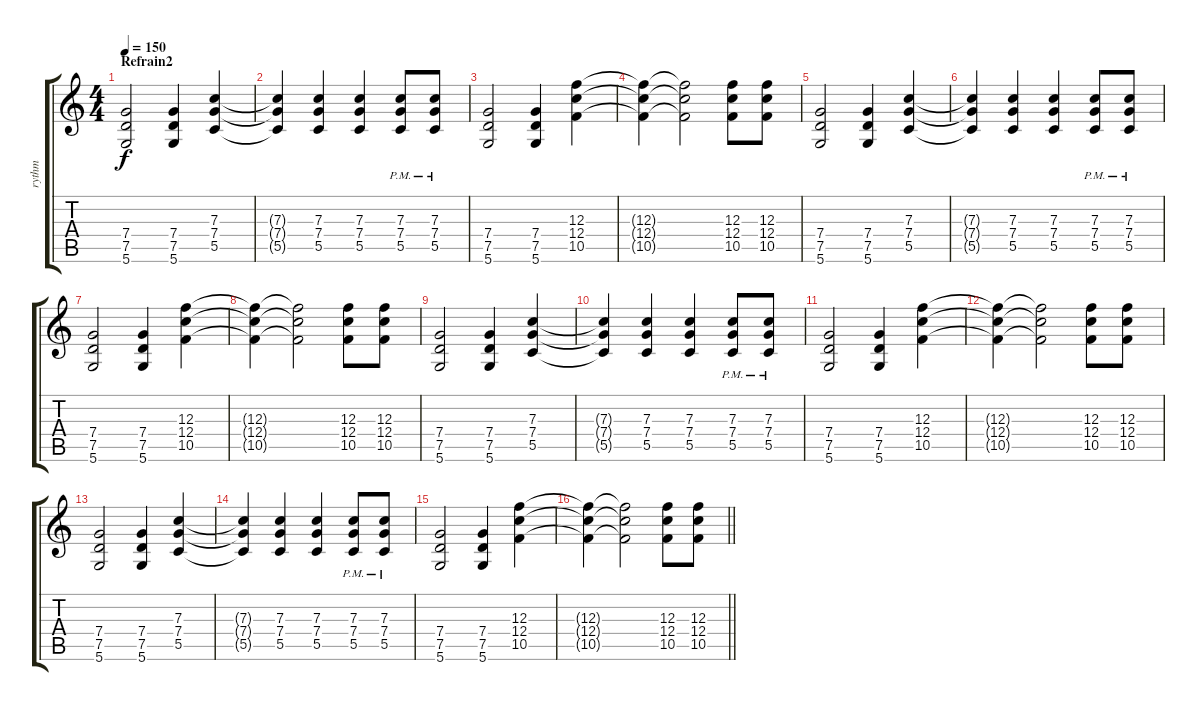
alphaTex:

\track ("rythm" "rythm") {instrument distortionguitar}
\staff {score tabs}
\tuning (D4 A3 F3 C3 G2 D2) {hide}
\ts (4 4)
\section ("" "Refrain2")
\tempo 150
\clef g2
\ks c
(7.4 7.5 5.6).2{dy f instrument overdrivenguitar} (7.4 7.5 5.6).4 (7.3 7.4 5.5).4 |
(7.3{t} 7.4{t} 5.5{t}).4 (7.3 7.4 5.5).4 (7.3 7.4 5.5).4 (7.3{pm} 7.4{pm} 5.5{pm}).8 (7.3{pm} 7.4{pm} 5.5{pm}).8 |
(7.4 7.5 5.6).2 (7.4 7.5 5.6).4 (12.3 12.4 10.5).4 |
(12.3{t} 12.4{t} 10.5{t}).4 (12.3{t} 12.4{t} 10.5{t}).2 (12.3 12.4 10.5).8 (12.3 12.4 10.5).8 |
(7.4 7.5 5.6).2 (7.4 7.5 5.6).4 (7.3 7.4 5.5).4 |
(7.3{t} 7.4{t} 5.5{t}).4 (7.3 7.4 5.5).4 (7.3 7.4 5.5).4 (7.3{pm} 7.4{pm} 5.5{pm}).8 (7.3{pm} 7.4{pm} 5.5{pm}).8 |
(7.4 7.5 5.6).2 (7.4 7.5 5.6).4 (12.3 12.4 10.5).4 |
(12.3{t} 12.4{t} 10.5{t}).4 (12.3{t} 12.4{t} 10.5{t}).2 (12.3 12.4 10.5).8 (12.3 12.4 10.5).8 |
(7.4 7.5 5.6).2 (7.4 7.5 5.6).4 (7.3 7.4 5.5).4 |
(7.3{t} 7.4{t} 5.5{t}).4 (7.3 7.4 5.5).4 (7.3 7.4 5.5).4 (7.3{pm} 7.4{pm} 5.5{pm}).8 (7.3{pm} 7.4{pm} 5.5{pm}).8 |
(7.4 7.5 5.6).2 (7.4 7.5 5.6).4 (12.3 12.4 10.5).4 |
(12.3{t} 12.4{t} 10.5{t}).4 (12.3{t} 12.4{t} 10.5{t}).2 (12.3 12.4 10.5).8 (12.3 12.4 10.5).8 |
(7.4 7.5 5.6).2 (7.4 7.5 5.6).4 (7.3 7.4 5.5).4 |
(7.3{t} 7.4{t} 5.5{t}).4 (7.3 7.4 5.5).4 (7.3 7.4 5.5).4 (7.3{pm} 7.4{pm} 5.5{pm}).8 (7.3{pm} 7.4{pm} 5.5{pm}).8 |
(7.4 7.5 5.6).2 (7.4 7.5 5.6).4 (12.3 12.4 10.5).4 |
\barLineRight lightlight
(12.3{t} 12.4{t} 10.5{t}).4 (12.3{t} 12.4{t} 10.5{t}).2 (12.3 12.4 10.5).8 (12.3 12.4 10.5).8
